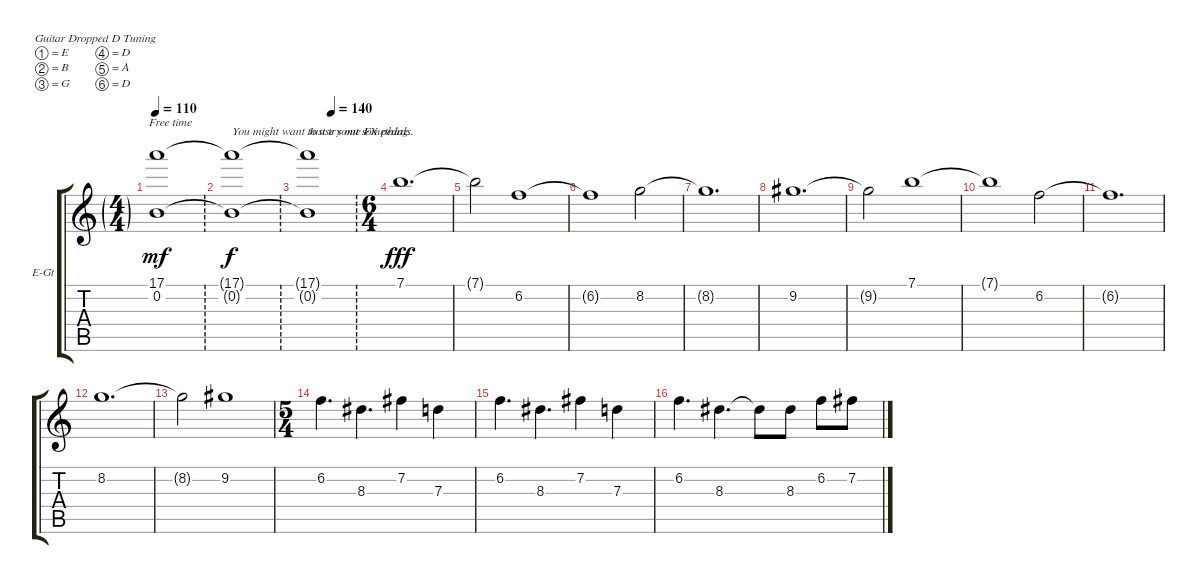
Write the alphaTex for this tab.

\defaultSystemsLayout 4
\bracketExtendMode groupsimilarinstruments
\firstSystemTrackNameOrientation horizontal
\otherSystemsTrackNameOrientation horizontal
\track ("Lead" "E-Gt") {instrument overdrivenguitar}
\staff {score tabs}
\tuning (E4 B3 G3 D3 A2 D2)
\ts (4 4)
\ft
\tempo 110
\clef g2
\ks c
(0.2{t} 17.1{t}).1{dy mf} |
\ft
(17.1{t} 0.2{t}).1{txt "You might want to use some FX pedals." dy f} |
\ft
\tempo (140 0.5)
(0.2{t} 17.1{t}).1{txt "Just try out something."} |
\ts (6 4)
7.1.1{d dy fff} |
7.1{t}.2 6.2.1 |
6.2{t}.1 8.2.2 |
8.2{t}.1{d} |
9.2.1{d} |
9.2{t}.2 7.1.1 |
7.1{t}.1 6.2.2 |
6.2{t}.1{d} |
8.2.1{d} |
8.2{t}.2 9.2.1 |
\ts (5 4)
6.2.4{d} 8.3.4{d} 7.2.4 7.3.4 |
6.2.4{d} 8.3.4{d} 7.2.4 7.3.4 |
6.2.4{d} 8.3.4{d} 8.3{t}.8 8.3.8 6.2.8 7.2.8
